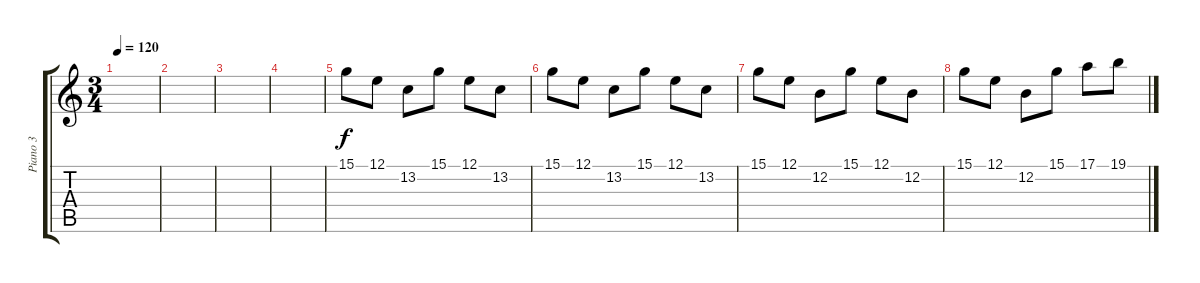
\track ("Piano 3" "Piano 3") {instrument acousticgrandpiano}
\staff {score tabs}
\tuning (E4 B3 G3 D3 A2 E2) {hide}
\ts (3 4)
\tempo 120
\clef g2
\ks c
|
|
|
|
15.1.8 12.1.8 13.2.8 15.1.8 12.1.8 13.2.8 |
15.1.8 12.1.8 13.2.8 15.1.8 12.1.8 13.2.8 |
15.1.8 12.1.8 12.2.8 15.1.8 12.1.8 12.2.8 |
15.1.8 12.1.8 12.2.8 15.1.8 17.1.8 19.1.8
